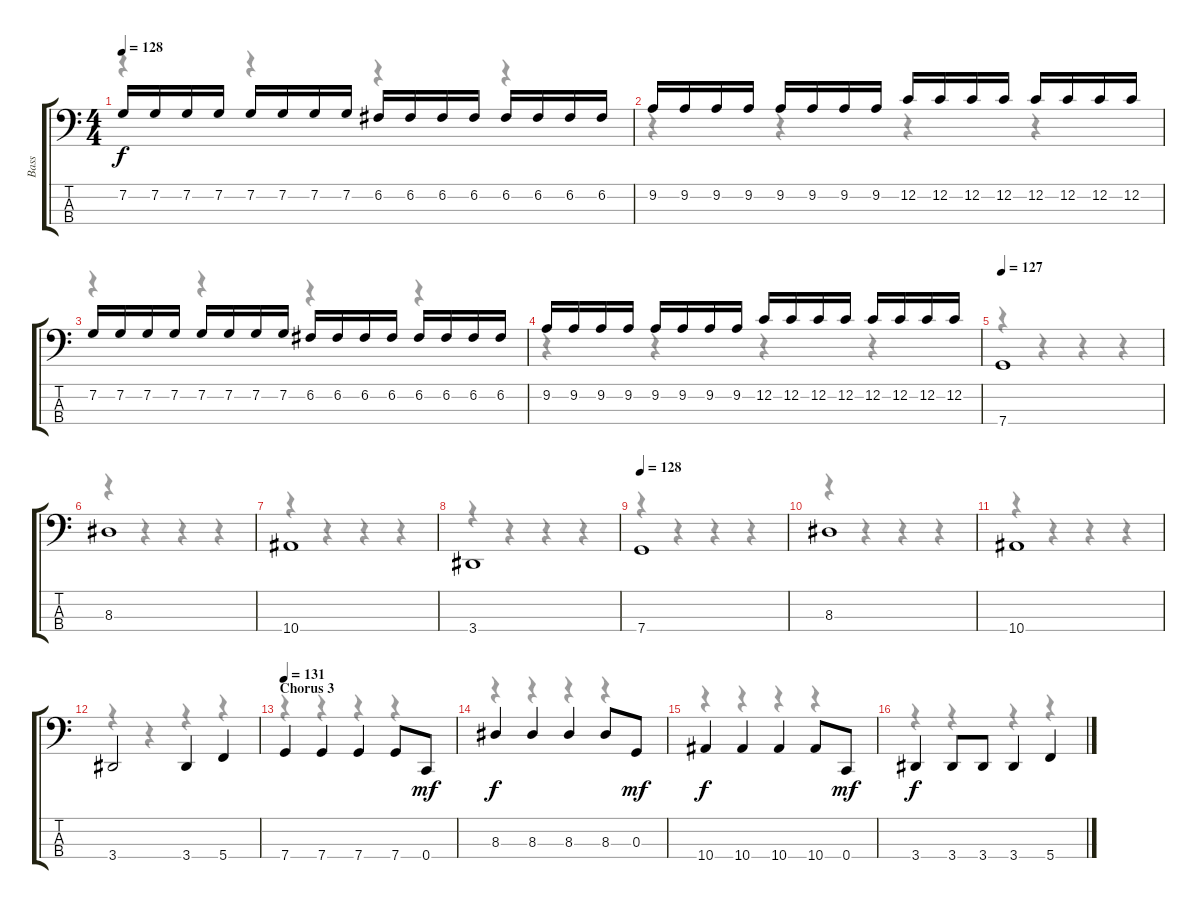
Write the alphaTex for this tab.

\track ("Bass" "Bass") {instrument electricbasspick}
\staff {score tabs}
\tuning (F2 C2 G1 C1) {hide}
\voice
\ts (4 4)
\tempo 128
\clef f4
\ks c
7.2.16{dy f} 7.2.16 7.2.16 7.2.16 7.2.16 7.2.16 7.2.16 7.2.16 6.2.16 6.2.16 6.2.16 6.2.16 6.2.16 6.2.16 6.2.16 6.2.16 |
9.2.16 9.2.16 9.2.16 9.2.16 9.2.16 9.2.16 9.2.16 9.2.16 12.2.16 12.2.16 12.2.16 12.2.16 12.2.16 12.2.16 12.2.16 12.2.16 |
7.2.16 7.2.16 7.2.16 7.2.16 7.2.16 7.2.16 7.2.16 7.2.16 6.2.16 6.2.16 6.2.16 6.2.16 6.2.16 6.2.16 6.2.16 6.2.16 |
9.2.16 9.2.16 9.2.16 9.2.16 9.2.16 9.2.16 9.2.16 9.2.16 12.2.16 12.2.16 12.2.16 12.2.16 12.2.16 12.2.16 12.2.16 12.2.16 |
\tempo 127
7.4.1 |
8.3.1 |
10.4.1 |
3.4.1 |
\tempo 128
7.4.1 |
8.3.1 |
10.4.1 |
3.4.2 3.4.4 5.4.4 |
\section ("" "Chorus 3")
\tempo 131
7.4.4 7.4.4 7.4.4 7.4.8 0.4.8{dy mf} |
8.3.4{dy f} 8.3.4 8.3.4 8.3.8 0.3.8{dy mf} |
10.4.4{dy f} 10.4.4 10.4.4 10.4.8 0.4.8{dy mf} |
3.4.4{dy f} 3.4.8 3.4.8 3.4.4 5.4.4
\voice
\clef f4
\ottava regular
\simile none
\ks c
r.4{dy f} r.4 r.4 r.4 |
r.4 r.4 r.4 r.4 |
r.4 r.4 r.4 r.4 |
r.4 r.4 r.4 r.4 |
r.4 r.4 r.4 r.4 |
r.4 r.4 r.4 r.4 |
r.4 r.4 r.4 r.4 |
r.4 r.4 r.4 r.4 |
r.4 r.4 r.4 r.4 |
r.4 r.4 r.4 r.4 |
r.4 r.4 r.4 r.4 |
r.4 r.4 r.4 r.4 |
r.4 r.4 r.4 r.4 |
r.4 r.4 r.4 r.4 |
r.4 r.4 r.4 r.4 |
r.4 r.4 r.4 r.4
